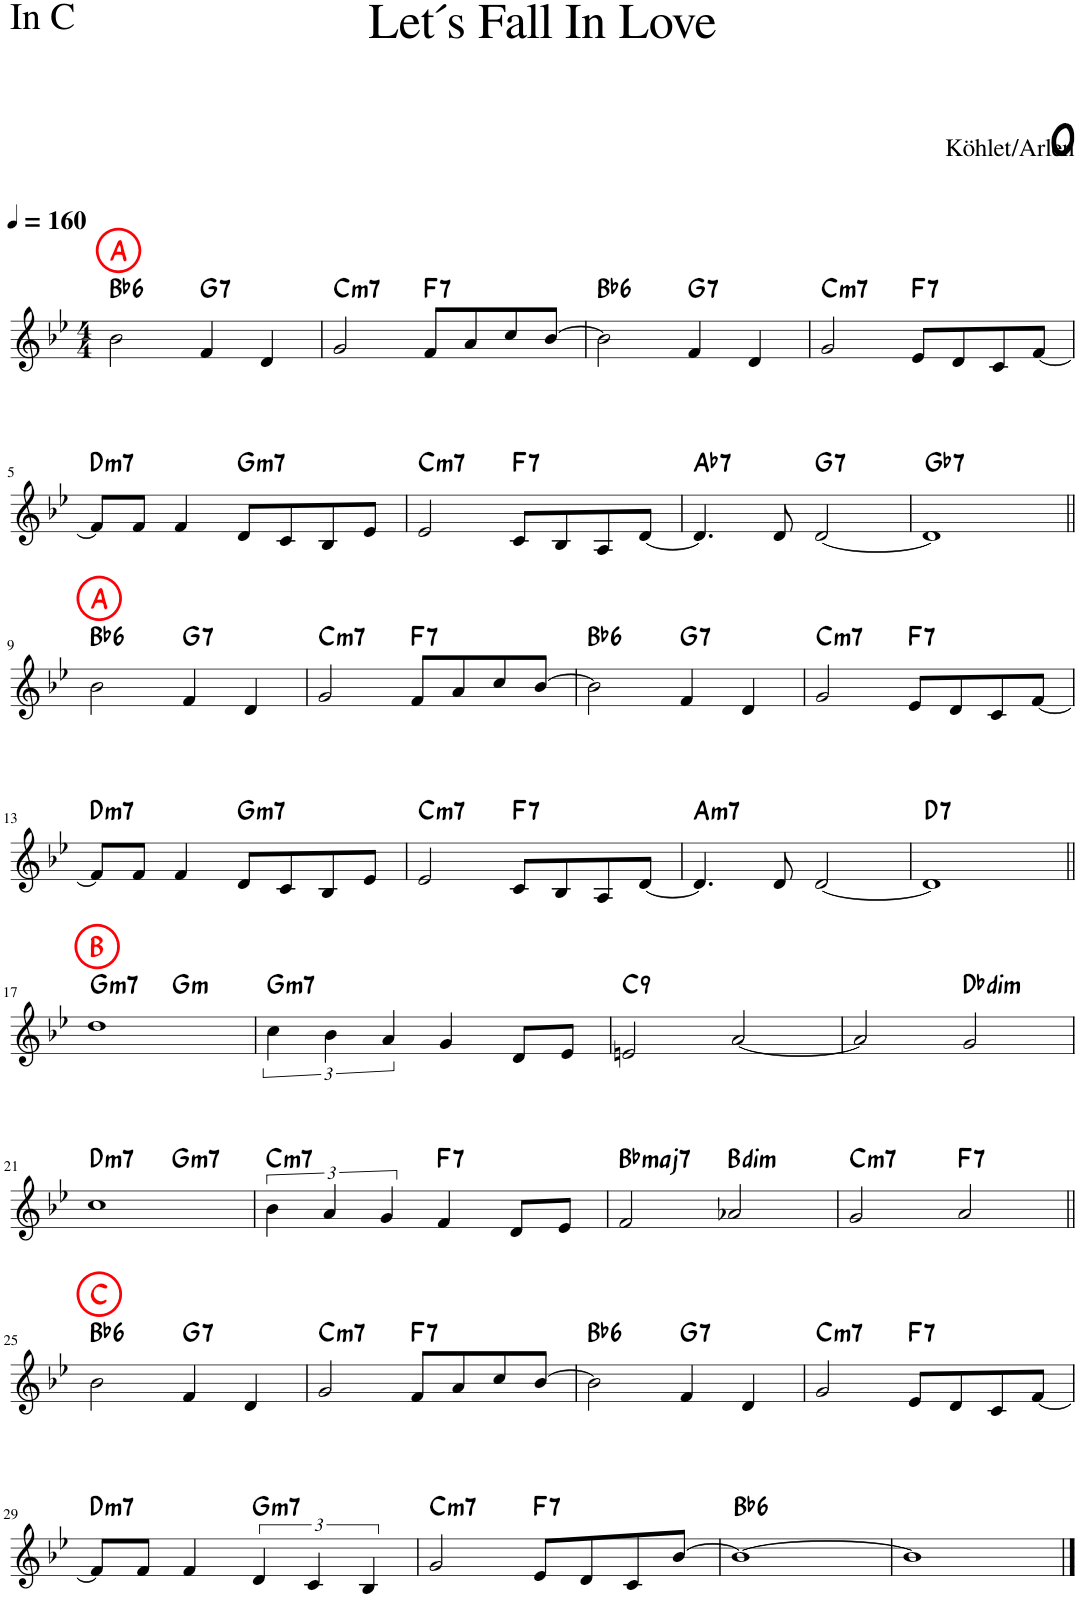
**kern	**harte
*part1	*part1
*staff1	*
*I"Piano	*
*I'Pno.	*
*clefG2	*
*k[b-e-]	*
*M4/4	*
*MM160	*
=1	=1
!LO:TX:a:B:color=#FF0000:t=A	!LO:H:kt=6
2b-\	Bb:maj6
!	!LO:H:kt=7
4f/	G:7
4d/	.
=2	=2
!	!LO:H:kt=m7
2g/	C:min7
!	!LO:H:kt=7
8f/L	F:7
8a/	.
8cc/	.
[8b-/J	.
=3	=3
!	!LO:H:kt=6
2b-\]	Bb:maj6
!	!LO:H:kt=7
4f/	G:7
4d/	.
=4	=4
!	!LO:H:kt=m7
2g/	C:min7
!	!LO:H:kt=7
8e-/L	F:7
8d/	.
8c/	.
[8f/J	.
!!LO:LB:g=z
=5	=5
!	!LO:H:kt=m7
8f/L]	D:min7
8f/J	.
4f/	.
!	!LO:H:kt=m7
8d/L	G:min7
8c/	.
8B-/	.
8e-/J	.
=6	=6
!	!LO:H:kt=m7
2e-/	C:min7
!	!LO:H:kt=7
8c/L	F:7
8B-/	.
8A/	.
[8d/J	.
=7	=7
!	!LO:H:kt=7
4.d/]	Ab:7
8d/	.
!	!LO:H:kt=7
[2d/	G:7
=8	=8
!	!LO:H:kt=7
1d]	Gb:7
!!LO:LB:g=z
=9||	=9||
!LO:TX:a:B:color=#FF0000:t=A	!LO:H:kt=6
2b-\	Bb:maj6
!	!LO:H:kt=7
4f/	G:7
4d/	.
=10	=10
!	!LO:H:kt=m7
2g/	C:min7
!	!LO:H:kt=7
8f/L	F:7
8a/	.
8cc/	.
[8b-/J	.
=11	=11
!	!LO:H:kt=6
2b-\]	Bb:maj6
!	!LO:H:kt=7
4f/	G:7
4d/	.
=12	=12
!	!LO:H:kt=m7
2g/	C:min7
!	!LO:H:kt=7
8e-/L	F:7
8d/	.
8c/	.
[8f/J	.
!!LO:LB:g=z
=13	=13
!	!LO:H:kt=m7
8f/L]	D:min7
8f/J	.
4f/	.
!	!LO:H:kt=m7
8d/L	G:min7
8c/	.
8B-/	.
8e-/J	.
=14	=14
!	!LO:H:kt=m7
2e-/	C:min7
!	!LO:H:kt=7
8c/L	F:7
8B-/	.
8A/	.
[8d/J	.
=15	=15
!	!LO:H:kt=m7
4.d/]	A:min7
8d/	.
[2d/	.
=16	=16
!	!LO:H:kt=7
1d]	D:7
!!LO:LB:g=z
=17||	=17||
!LO:TX:a:B:color=#FF0000:t=B	!LO:H:kt=m7
*^	*
1dd	2ryy	G:min7
!	!	!LO:H:kt=m
.	2ryy	G:min
=18	=18	=18
!	!	!LO:H:kt=m7
*v	*v	*
6cc\	G:min7
6b-\	.
6a/	.
4g/	.
8d/L	.
8e-/J	.
=19	=19
!	!LO:H:kt=9
2en/	C:9
[2a/	.
=20	=20
2a/]	.
!	!LO:H:kt=dim
2g/	Db:dim
!!LO:LB:g=z
=21	=21
!	!LO:H:kt=m7
*^	*
1cc	2ryy	D:min7
!	!	!LO:H:kt=m7
.	2ryy	G:min7
=22	=22	=22
!	!	!LO:H:kt=m7
*v	*v	*
6b-\	C:min7
6a/	.
6g/	.
!	!LO:H:kt=7
4f/	F:7
8d/L	.
8e-/J	.
=23	=23
!	!LO:H:kt=maj7
2f/	Bb:maj7
!	!LO:H:kt=dim
2a-X/	B:dim
=24	=24
!	!LO:H:kt=m7
2g/	C:min7
!	!LO:H:kt=7
2a/	F:7
!!LO:LB:g=z
=25||	=25||
!LO:TX:a:B:color=#FF0000:t=C	!LO:H:kt=6
2b-\	Bb:maj6
!	!LO:H:kt=7
4f/	G:7
4d/	.
=26	=26
!	!LO:H:kt=m7
2g/	C:min7
!	!LO:H:kt=7
8f/L	F:7
8a/	.
8cc/	.
[8b-/J	.
=27	=27
!	!LO:H:kt=6
2b-\]	Bb:maj6
!	!LO:H:kt=7
4f/	G:7
4d/	.
=28	=28
!	!LO:H:kt=m7
2g/	C:min7
!	!LO:H:kt=7
8e-/L	F:7
8d/	.
8c/	.
[8f/J	.
!!LO:LB:g=z
=29	=29
!	!LO:H:kt=m7
8f/L]	D:min7
8f/J	.
4f/	.
!	!LO:H:kt=m7
6d/	G:min7
6c/	.
6B-/	.
=30	=30
!	!LO:H:kt=m7
2g/	C:min7
!	!LO:H:kt=7
8e-/L	F:7
8d/	.
8c/	.
[8b-/J	.
=31	=31
!	!LO:H:n=1:kt=6
!	!LO:H:n=2:kt=N.C.
1b-_	Bb:maj6 N
=32	=32
1b-]	.
==	==
*-	*-
